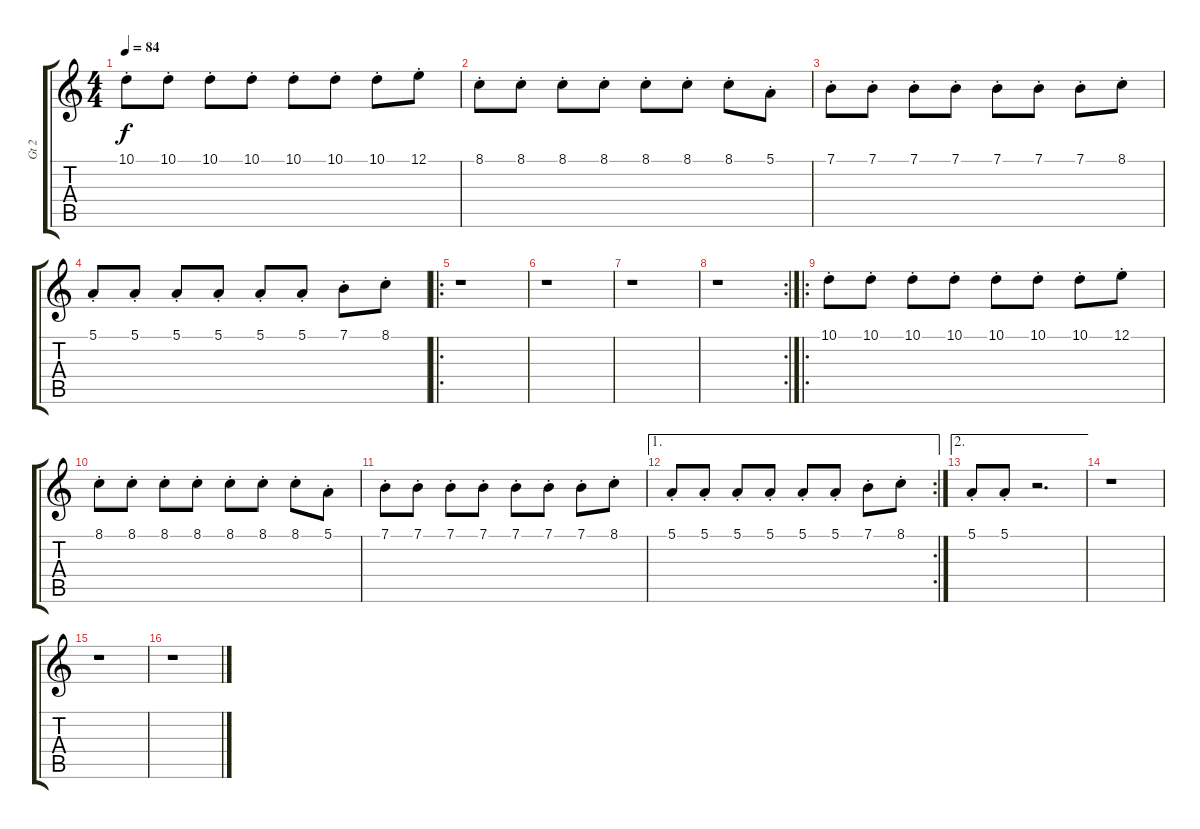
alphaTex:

\track ("Gt 2" "Gt 2") {instrument pizzicatostrings}
\staff {score tabs}
\tuning (E4 B3 G3 D3 A2 E2) {hide}
\ts (4 4)
\tempo 84
\clef g2
\ks c
10.1{st}.8{dy f} 10.1{st}.8 10.1{st}.8 10.1{st}.8 10.1{st}.8 10.1{st}.8 10.1{st}.8 12.1{st}.8 |
8.1{st}.8 8.1{st}.8 8.1{st}.8 8.1{st}.8 8.1{st}.8 8.1{st}.8 8.1{st}.8 5.1{st}.8 |
7.1{st}.8 7.1{st}.8 7.1{st}.8 7.1{st}.8 7.1{st}.8 7.1{st}.8 7.1{st}.8 8.1{st}.8 |
5.1{st}.8 5.1{st}.8 5.1{st}.8 5.1{st}.8 5.1{st}.8 5.1{st}.8 7.1{st}.8 8.1{st}.8 |
\ro
r.1 |
r.1 |
r.1 |
\rc 2
r.1 |
\ro
10.1{st}.8 10.1{st}.8 10.1{st}.8 10.1{st}.8 10.1{st}.8 10.1{st}.8 10.1{st}.8 12.1{st}.8 |
8.1{st}.8 8.1{st}.8 8.1{st}.8 8.1{st}.8 8.1{st}.8 8.1{st}.8 8.1{st}.8 5.1{st}.8 |
7.1{st}.8 7.1{st}.8 7.1{st}.8 7.1{st}.8 7.1{st}.8 7.1{st}.8 7.1{st}.8 8.1{st}.8 |
\ae 1
\rc 2
5.1{st}.8 5.1{st}.8 5.1{st}.8 5.1{st}.8 5.1{st}.8 5.1{st}.8 7.1{st}.8 8.1{st}.8 |
\ae 2
5.1{st}.8 5.1{st}.8 r.2{d} |
r.1 |
r.1 |
r.1
